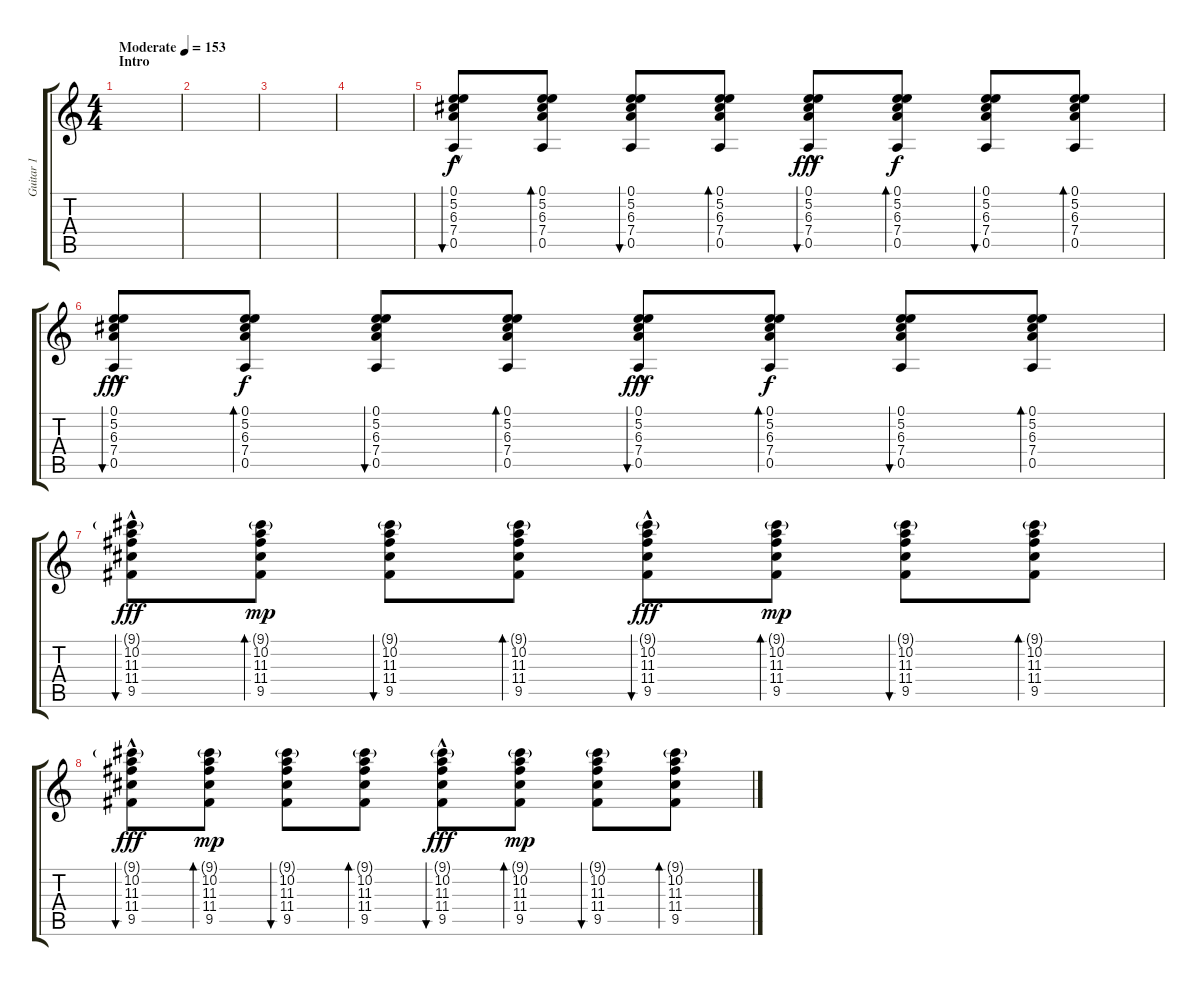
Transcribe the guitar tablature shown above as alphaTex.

\track ("Guitar 1" "Guitar 1") {instrument acousticguitarnylon}
\staff {score tabs}
\tuning (E4 B3 G3 D3 A2 E2) {hide}
\ts (4 4)
\section ("" "Intro")
\tempo (153 "Moderate")
\clef g2
\ks c
|
|
|
|
(0.1 5.2 6.3 7.4 0.5{hac}).8{bu 60} (0.1 5.2 6.3 7.4 0.5).8{bd 60 dy f} (0.1 5.2 6.3 7.4 0.5).8{bu 60} (0.1 5.2 6.3 7.4 0.5).8{bd 60} (0.1 5.2 6.3 7.4 0.5{hac}).8{bu 60 dy fff} (0.1 5.2 6.3 7.4 0.5).8{bd 60 dy f} (0.1 5.2 6.3 7.4 0.5).8{bu 60} (0.1 5.2 6.3 7.4 0.5).8{bd 60} |
(0.1 5.2 6.3 7.4 0.5{hac}).8{bu 60 dy fff} (0.1 5.2 6.3 7.4 0.5).8{bd 60 dy f} (0.1 5.2 6.3 7.4 0.5).8{bu 60} (0.1 5.2 6.3 7.4 0.5).8{bd 60} (0.1 5.2 6.3 7.4 0.5{hac}).8{bu 60 dy fff} (0.1 5.2 6.3 7.4 0.5).8{bd 60 dy f} (0.1 5.2 6.3 7.4 0.5).8{bu 60} (0.1 5.2 6.3 7.4 0.5).8{bd 60} |
(9.1{g} 10.2 11.3 11.4 9.5{hac}).8{bu 60 dy fff} (9.1{g} 10.2 11.3 11.4 9.5).8{bd 60 dy mp} (9.1{g} 10.2 11.3 11.4 9.5).8{bu 60} (9.1{g} 10.2 11.3 11.4 9.5).8{bd 60} (9.1{g} 10.2 11.3 11.4 9.5{hac}).8{bu 60 dy fff} (9.1{g} 10.2 11.3 11.4 9.5).8{bd 60 dy mp} (9.1{g} 10.2 11.3 11.4 9.5).8{bu 60} (9.1{g} 10.2 11.3 11.4 9.5).8{bd 60} |
(9.1{g} 10.2 11.3 11.4 9.5{hac}).8{bu 60 dy fff} (9.1{g} 10.2 11.3 11.4 9.5).8{bd 60 dy mp} (9.1{g} 10.2 11.3 11.4 9.5).8{bu 60} (9.1{g} 10.2 11.3 11.4 9.5).8{bd 60} (9.1{g} 10.2 11.3 11.4 9.5{hac}).8{bu 60 dy fff} (9.1{g} 10.2 11.3 11.4 9.5).8{bd 60 dy mp} (9.1{g} 10.2 11.3 11.4 9.5).8{bu 60} (9.1{g} 10.2 11.3 11.4 9.5).8{bd 60}
